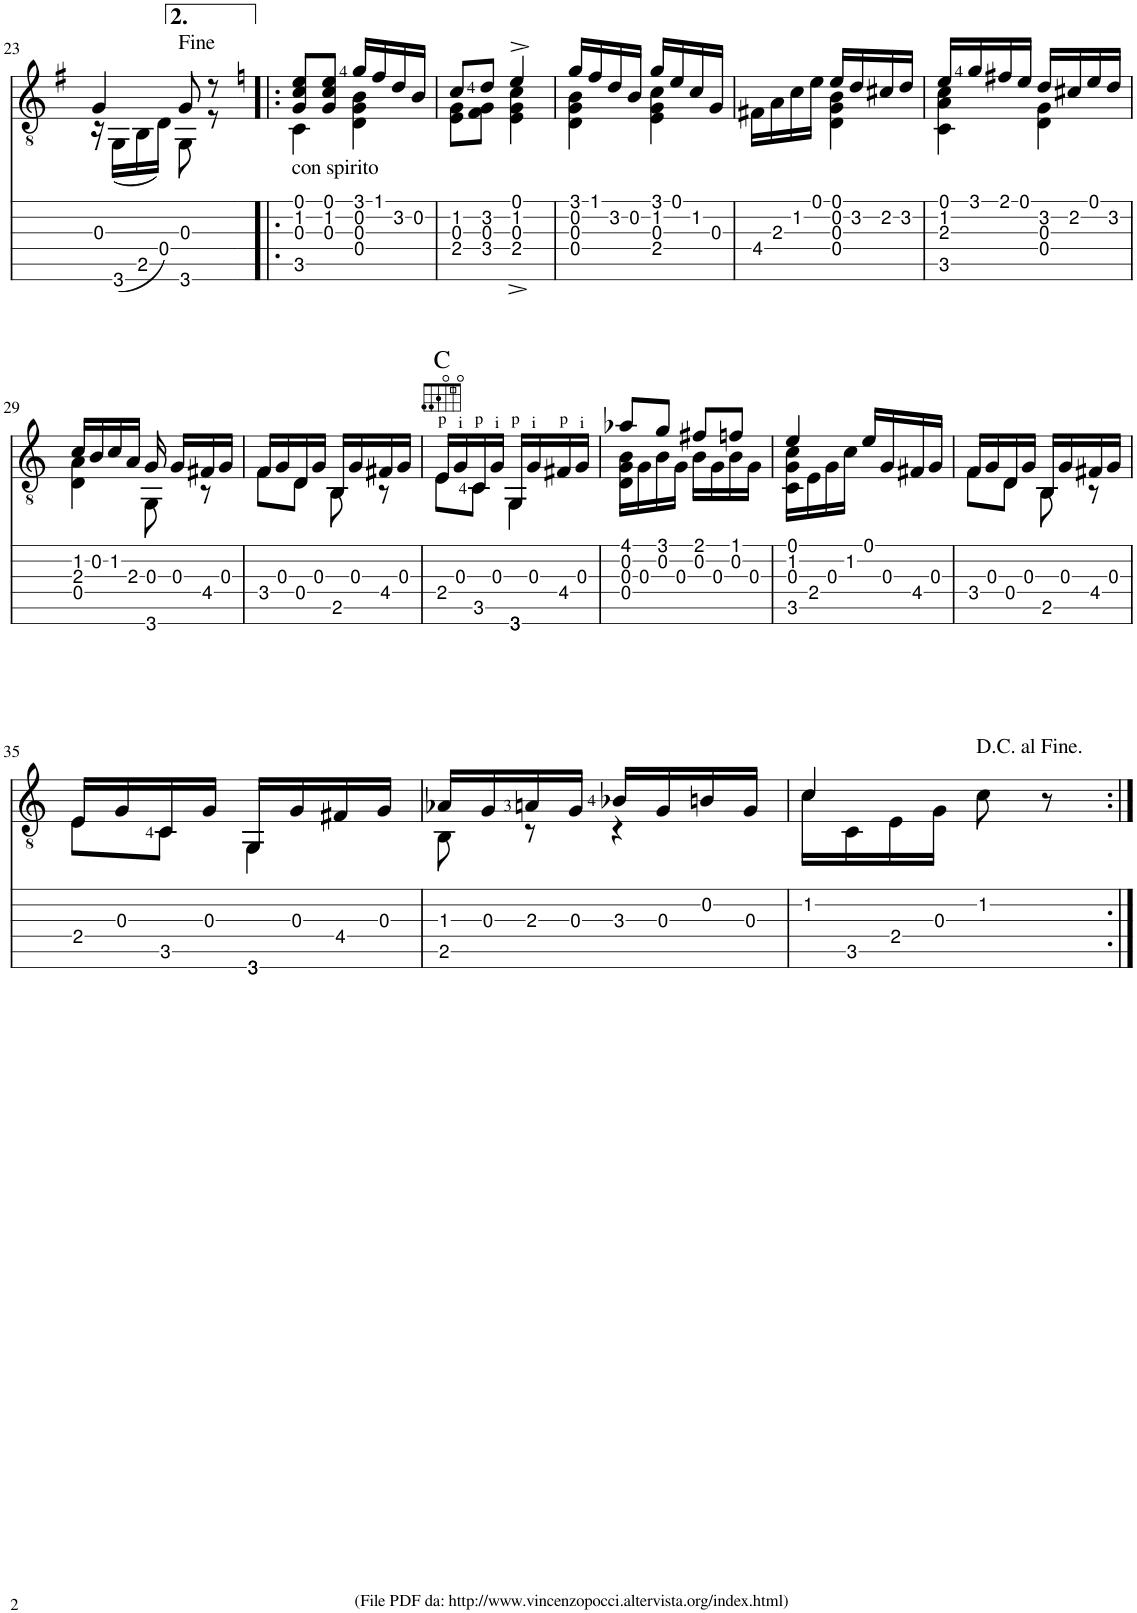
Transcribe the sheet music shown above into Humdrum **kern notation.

**kern	**kern	**harte
*part1	*part1	*part1
*staff2	*staff1	*
*I"Guitar	*	*
*I'Guit.	*	*
!!LO:PB:g=z
*	*clefGv2	*
*k[f#]	*k[f#]	*
*M2/4	*M2/4	*
=23	=23	=23
*^	*^	*
4G	16r	4G/	16r	.
.	16GGLL	.	(16GG\LL	.
.	16BB	.	16BB\	.
.	16DJJ	.	16D\JJ)	.
8G	8GG	8G/	8GG\	.
8r	8r	8r	8r	.
=24!|:	=24!|:	=24!|:	=24!|:	=24!|:
*k[]	*	*k[]	*	*
!LO:TX:a:t=con spirito	!	!	!	!
8G\ 8c\ 8e\L	4C	8G/ 8c/ 8e/L	4C\	.
8G\ 8c\ 8e\J	.	8G/ 8c/ 8e/J	.	.
16gLL	4D 4G 4B	16g/LL	4D\ 4G\ 4B\	.
16fJ	.	16f/	.	.
16dL	.	16d/	.	.
16BJJ	.	16B/JJ	.	.
=25	=25	=25	=25	=25
8cL	8E\ 8G\L	8c/L	8E\ 8G\L	.
8dJ	8F\ 8G\J	8d/J	8F\ 8G\J	.
4e^	4E 4G 4c	4e^/	4E\ 4G\ 4c\	.
=26	=26	=26	=26	=26
16gLL	4D 4G 4B	16g/LL	4D\ 4G\ 4B\	.
16fJ	.	16f/	.	.
16dL	.	16d/	.	.
16BJJ	.	16B/JJ	.	.
16gLL	4E 4G 4c	16g/LL	4E\ 4G\ 4c\	.
16eJ	.	16e/	.	.
16cL	.	16c/	.	.
16GJJ	.	16G/JJ	.	.
=27	=27	=27	=27	=27
16F#LL	4ryy	16F#X\LL	4ryy	.
16AJ	.	16A\	.	.
16cL	.	16c\	.	.
16eJJ	.	16e\JJ	.	.
16eLL	4D 4G 4B	16e/LL	4D\ 4G\ 4B\	.
16dJ	.	16d/	.	.
16c#L	.	16c#X/	.	.
16dJJ	.	16d/JJ	.	.
=28	=28	=28	=28	=28
16eLL	4C 4A 4c	16e/LL	4C\ 4A\ 4c\	.
16gJ	.	16g/	.	.
16f#L	.	16f#X/	.	.
16eJJ	.	16e/JJ	.	.
16dLL	4D 4G	16d/LL	4D\ 4G\	.
16c#J	.	16c#X/	.	.
16eL	.	16e/	.	.
16dJJ	.	16d/JJ	.	.
!!LO:LB:g=z	!!
=29	=29	=29	=29	=29
16cLL	4D 4A	16c/LL	4D\ 4A\	.
16BJ	.	16B/	.	.
16cL	.	16c/	.	.
16AJJ	.	16A/JJ	.	.
16GLL	8GG	16G/	8GG\	.
16GJ	.	16G/LL	.	.
16F#L	8r	16F#X/	8r	.
16GJJ	.	16G/JJ	.	.
=30	=30	=30	=30	=30
16FLL	8FL	16F/LL	8F\L	.
16GJ	.	16G/	.	.
16DL	8DJ	16D/	8D\J	.
16GJJ	.	16G/JJ	.	.
16BBLL	8BB	16BB/LL	8BB\	.
16GJ	.	16G/	.	.
16F#L	8r	16F#X/	8r	.
16GJJ	.	16G/JJ	.	.
=31	=31	=31	=31	=31
16ELL	8EL	16E/LL	8E\L	C:maj
16GJ	.	16G/	.	.
16CL	8CJ	16C/	8C\J	.
16GJJ	.	16G/JJ	.	.
16GGLL	4GG	16GG/LL	4GG\	.
16GJ	.	16G/	.	.
16F#L	.	16F#X/	.	.
16GJJ	.	16G/JJ	.	.
=32	=32	=32	=32	=32
8a-L	16D\ 16G\ 16B\LL	8a-X/L	16D\ 16G\ 16B\LL	.
.	16GJ	.	16G\	.
8gJ	16BL	8g/J	16B\	.
.	16GJJ	.	16G\JJ	.
8f#L	16BLL	8f#X/L	16B\LL	.
.	16GJ	.	16G\	.
8fJ	16BL	8fn/J	16B\	.
.	16GJJ	.	16G\JJ	.
=33	=33	=33	=33	=33
4e	16C\ 16G\ 16c\LL	4e/	16C\ 16G\ 16c\LL	.
.	16EJ	.	16E\	.
.	16GL	.	16G\	.
.	16cJJ	.	16c\JJ	.
16eLL	4ryy	16e/LL	4ryy	.
16GJ	.	16G/	.	.
16F#L	.	16F#X/	.	.
16GJJ	.	16G/JJ	.	.
=34	=34	=34	=34	=34
16FLL	8FL	16F/LL	8F\L	.
16GJ	.	16G/	.	.
16DL	8DJ	16D/	8D\J	.
16GJJ	.	16G/JJ	.	.
16BBLL	8BB	16BB/LL	8BB\	.
16GJ	.	16G/	.	.
16F#XL	8r	16F#X/	8r	.
16GJJ	.	16G/JJ	.	.
!!LO:LB:g=z	!!
=35	=35	=35	=35	=35
16ELL	8EL	16E/LL	8E\L	.
16GJ	.	16G/	.	.
16CL	8CJ	16C/	8C\J	.
16GJJ	.	16G/JJ	.	.
16GGLL	4GG	16GG/LL	4GG\	.
16GJ	.	16G/	.	.
16F#XL	.	16F#X/	.	.
16GJJ	.	16G/JJ	.	.
=36	=36	=36	=36	=36
16A-LL	8BB	16A-X/LL	8BB\	.
16GJ	.	16G/	.	.
16AL	8r	16An/	8r	.
16GJJ	.	16G/JJ	.	.
16B-LL	4r	16B-X/LL	4r	.
16GJ	.	16G/	.	.
16BL	.	16Bn/	.	.
16GJJ	.	16G/JJ	.	.
=37	=37	=37	=37	=37
4c	16cLL	4c/	16c\LL	.
.	16CJ	.	16C\	.
.	16EL	.	16E\	.
.	16GJJ	.	16G\JJ	.
8c	4ryy	8c\	4ryy	.
8r	.	8r	.	.
*v	*v	*	*	*
*	*v	*v	*
=:|!	=:|!	=:|!
*-	*-	*-
